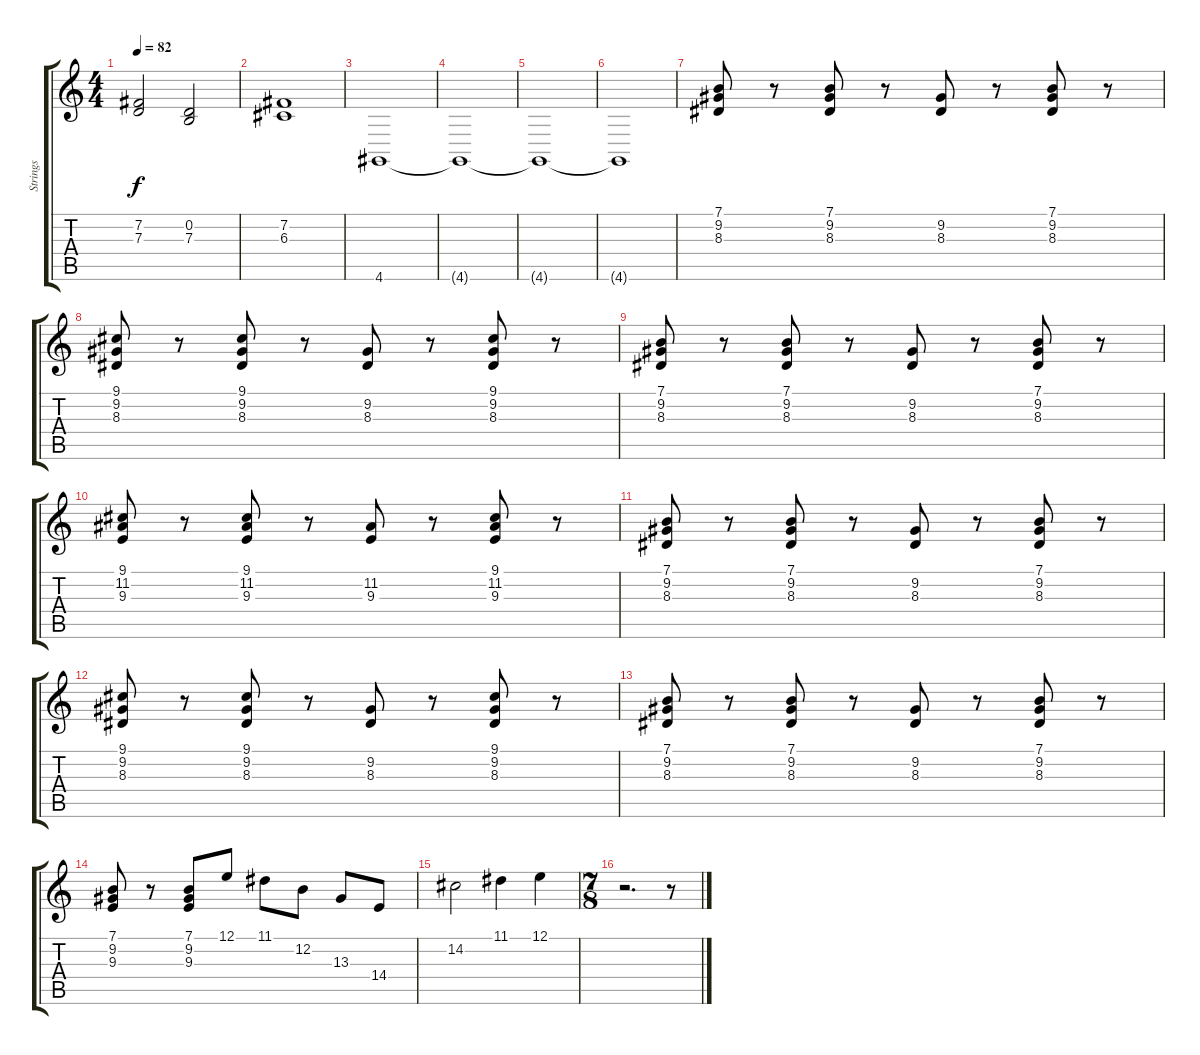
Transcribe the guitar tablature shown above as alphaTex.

\track ("Strings" "Strings") {instrument synthstrings1}
\staff {score tabs}
\tuning (E4 B3 G3 D3 A2 E2) {hide}
\ts (4 4)
\tempo 82
\clef g2
\ks c
(7.2 7.3).2{dy f} (0.2 7.3).2 |
(7.2 6.3).1 |
4.6.1 |
4.6{t}.1 |
4.6{t}.1 |
4.6{t}.1 |
(7.1 9.2 8.3).8{volume 4} r.8 (7.1 9.2 8.3).8 r.8 (9.2 8.3).8 r.8 (7.1 9.2 8.3).8 r.8 |
(9.1 9.2 8.3).8 r.8 (9.1 9.2 8.3).8 r.8 (9.2 8.3).8 r.8 (9.1 9.2 8.3).8 r.8 |
(7.1 9.2 8.3).8{volume 5} r.8 (7.1 9.2 8.3).8 r.8 (9.2 8.3).8 r.8 (7.1 9.2 8.3).8 r.8 |
(9.1 11.2 9.3).8 r.8 (9.1 11.2 9.3).8 r.8 (11.2 9.3).8 r.8 (9.1 11.2 9.3).8 r.8 |
(7.1 9.2 8.3).8{volume 4} r.8 (7.1 9.2 8.3).8 r.8 (9.2 8.3).8 r.8 (7.1 9.2 8.3).8 r.8 |
(9.1 9.2 8.3).8 r.8 (9.1 9.2 8.3).8 r.8 (9.2 8.3).8 r.8 (9.1 9.2 8.3).8 r.8 |
(7.1 9.2 8.3).8{volume 5} r.8 (7.1 9.2 8.3).8 r.8 (9.2 8.3).8 r.8 (7.1 9.2 8.3).8 r.8 |
(7.1 9.2 9.3).8 r.8 (7.1 9.2 9.3).8 12.1.8 11.1.8 12.2.8 13.3.8 14.4.8 |
14.2.2 11.1.4 12.1.4 |
\ts (7 8)
r.2{d} r.8
